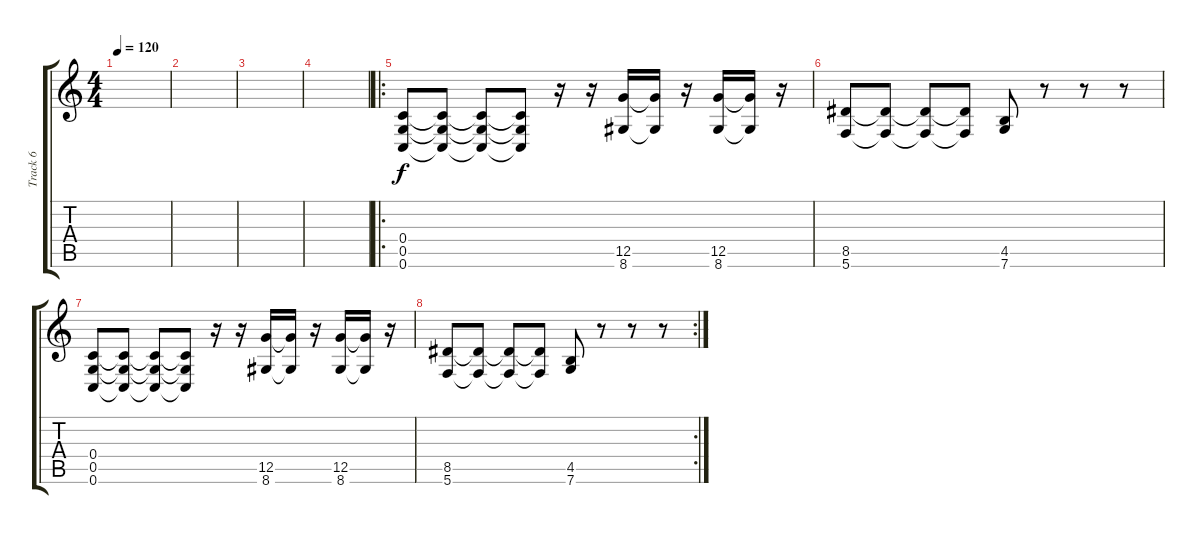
\track ("Track 6" "Track 6") {instrument distortionguitar}
\staff {score tabs}
\tuning (D4 A3 F3 C3 G2 C2) {hide}
\ts (4 4)
\tempo 120
\clef g2
\ks c
|
|
|
|
\ro
(0.4 0.5 0.6).8 (0.4{t} 0.5{t} 0.6{t}).8 (0.4{t} 0.5{t} 0.6{t}).8 (0.4{t} 0.5{t} 0.6{t}).8 r.16 r.16 (12.5 8.6).16 (12.5{t} 8.6{t}).16 r.16 (12.5 8.6).16 (12.5{t} 8.6{t}).16 r.16 |
(8.5 5.6).8 (8.5{t} 5.6{t}).8 (8.5{t} 5.6{t}).8 (8.5{t} 5.6{t}).8 (4.5 7.6).8 r.8 r.8 r.8 |
(0.4 0.5 0.6).8 (0.4{t} 0.5{t} 0.6{t}).8 (0.4{t} 0.5{t} 0.6{t}).8 (0.4{t} 0.5{t} 0.6{t}).8 r.16 r.16 (12.5 8.6).16 (12.5{t} 8.6{t}).16 r.16 (12.5 8.6).16 (12.5{t} 8.6{t}).16 r.16 |
\rc 2
(8.5 5.6).8 (8.5{t} 5.6{t}).8 (8.5{t} 5.6{t}).8 (8.5{t} 5.6{t}).8 (4.5 7.6).8 r.8 r.8 r.8
